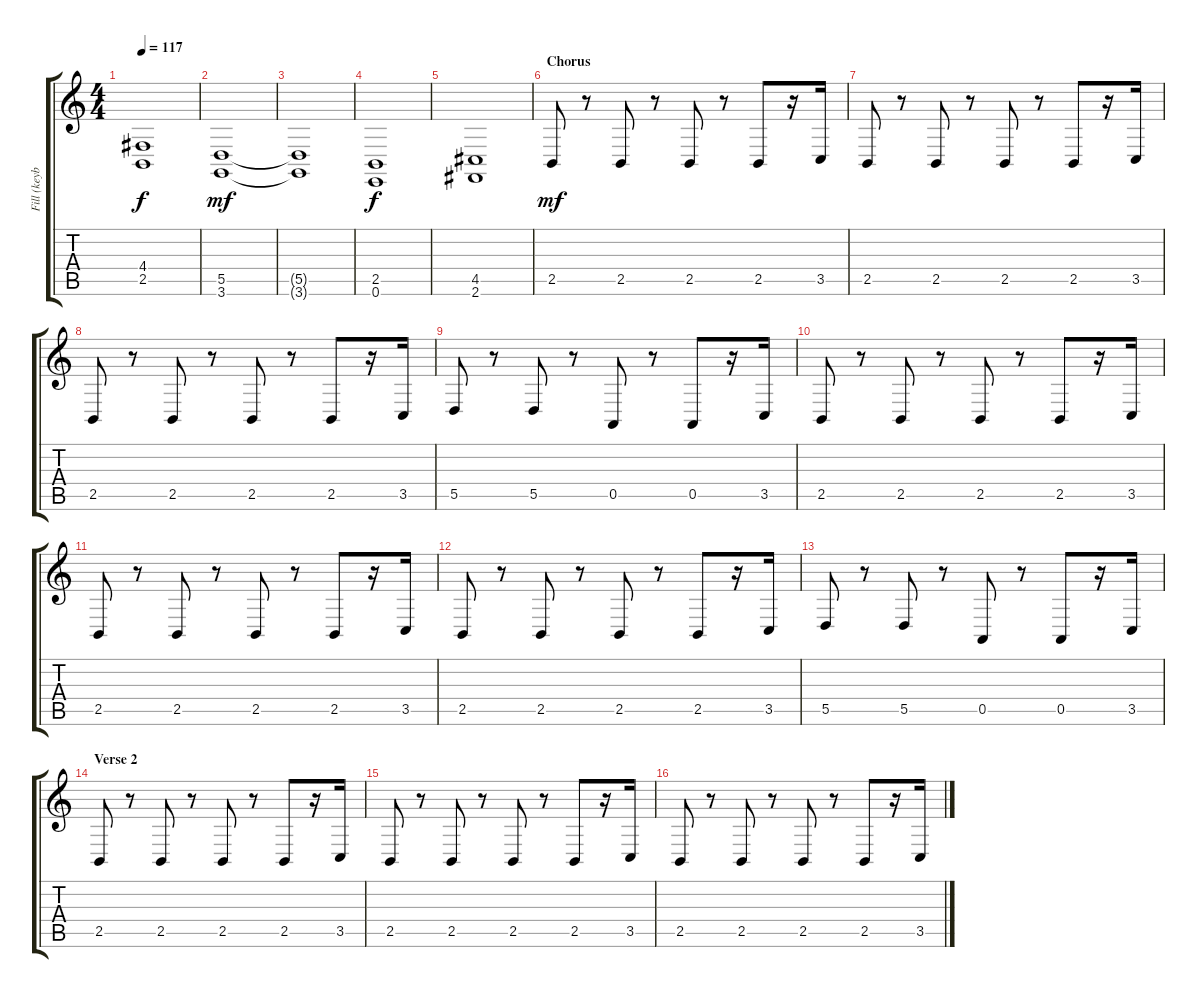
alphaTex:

\track ("Fill (keyboard)" "Fill (keyb") {instrument lead1square}
\staff {score tabs}
\tuning (E4 B3 G3 D3 A2 E2) {hide}
\ts (4 4)
\tempo 117
\clef g2
\ks c
(4.4{t} 2.5{t}).1{dy f} |
(5.5 3.6).1{dy mf} |
(5.5{t} 3.6{t}).1 |
(2.5 0.6).1{dy f} |
(4.5 2.6).1 |
\section ("" "Chorus")
2.5.8{dy mf} r.8 2.5.8 r.8 2.5.8 r.8 2.5.8 r.16 3.5.16 |
2.5.8 r.8 2.5.8 r.8 2.5.8 r.8 2.5.8 r.16 3.5.16 |
2.5.8 r.8 2.5.8 r.8 2.5.8 r.8 2.5.8 r.16 3.5.16 |
5.5.8 r.8 5.5.8 r.8 0.5.8 r.8 0.5.8 r.16 3.5.16 |
2.5.8 r.8 2.5.8 r.8 2.5.8 r.8 2.5.8 r.16 3.5.16 |
2.5.8 r.8 2.5.8 r.8 2.5.8 r.8 2.5.8 r.16 3.5.16 |
2.5.8 r.8 2.5.8 r.8 2.5.8 r.8 2.5.8 r.16 3.5.16 |
5.5.8 r.8 5.5.8 r.8 0.5.8 r.8 0.5.8 r.16 3.5.16 |
\section ("" "Verse 2")
2.5.8 r.8 2.5.8 r.8 2.5.8 r.8 2.5.8 r.16 3.5.16 |
2.5.8 r.8 2.5.8 r.8 2.5.8 r.8 2.5.8 r.16 3.5.16 |
2.5.8 r.8 2.5.8 r.8 2.5.8 r.8 2.5.8 r.16 3.5.16
